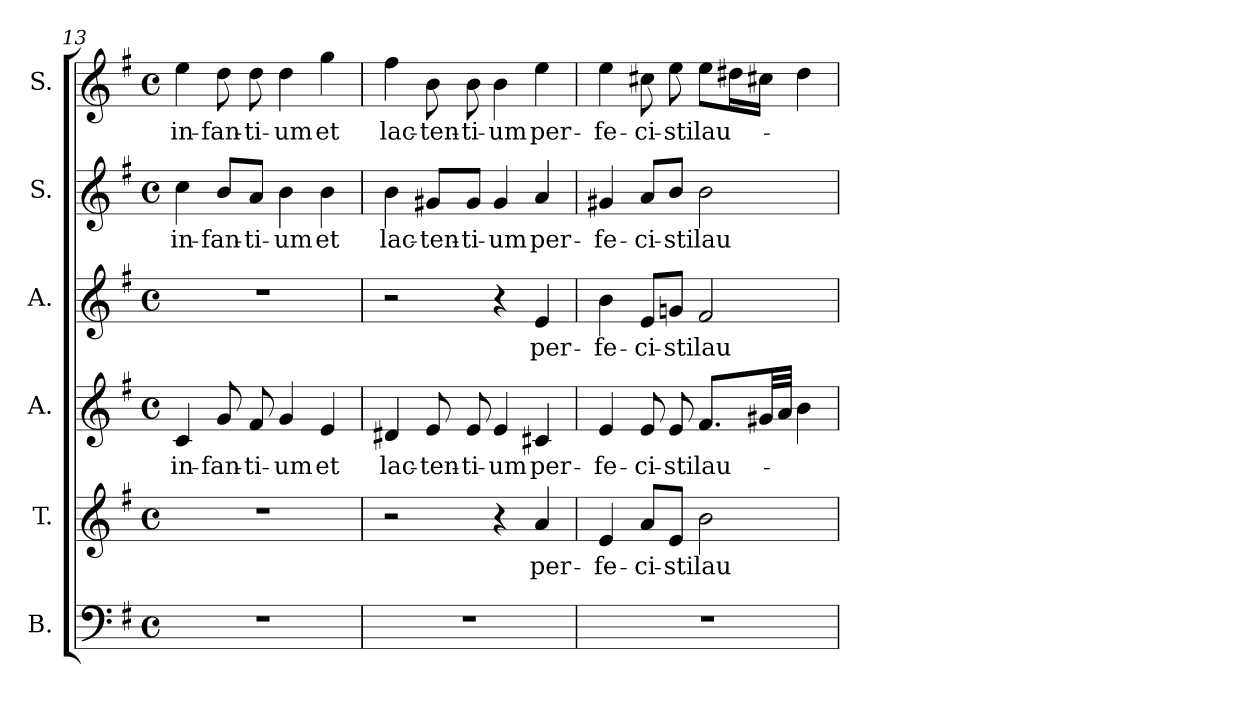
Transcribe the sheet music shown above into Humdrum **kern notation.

**kern	**kern	**text	**kern	**text	**kern	**text	**kern	**text	**kern	**text
*part6	*part5	*part5	*part4	*part4	*part3	*part3	*part2	*part2	*part1	*part1
*staff6	*staff5	*staff5	*staff4	*staff4	*staff3	*staff3	*staff2	*staff2	*staff1	*staff1
*I"B.	*I"T.	*	*I"A.	*	*I"A.	*	*I"S.	*	*I"S.	*
*I'B.	*I'T.	*	*I'A.	*	*I'A.	*	*I'S.	*	*I'S.	*
*clefF4	*clefG2	*	*clefG2	*	*clefG2	*	*clefG2	*	*clefG2	*
*	*ITrd7c12	*	*	*	*	*	*	*	*	*
*k[f#]	*k[f#]	*	*k[f#]	*	*k[f#]	*	*k[f#]	*	*k[f#]	*
*G:	*G:	*	*G:	*	*G:	*	*G:	*	*G:	*
*M4/4	*M4/4	*	*M4/4	*	*M4/4	*	*M4/4	*	*M4/4	*
*met(c)	*met(c)	*	*met(c)	*	*met(c)	*	*met(c)	*	*met(c)	*
=13	=13	=13	=13	=13	=13	=13	=13	=13	=13	=13
!	!	!	!	!LO:LY:b:color=#000000	!	!	!	!	!	!
!	!	!	!	!	!	!	!	!LO:LY:b:color=#000000	!	!
!	!	!	!	!	!	!	!	!	!	!LO:LY:b:color=#000000
1r	1r	.	4ci/	in-	1r	.	4cci\	in-	4eei\	in-
!	!	!	!	!LO:LY:b:color=#000000	!	!	!	!	!	!
!	!	!	!	!	!	!	!	!LO:LY:b:color=#000000	!	!
!	!	!	!	!	!	!	!	!	!	!LO:LY:b:color=#000000
.	.	.	8gi/	-fan-	.	.	8bi/L	-fan-	8ddi\	-fan-
!	!	!	!	!LO:LY:b:color=#000000	!	!	!	!	!	!
!	!	!	!	!	!	!	!	!LO:LY:b:color=#000000	!	!
!	!	!	!	!	!	!	!	!	!	!LO:LY:b:color=#000000
.	.	.	8f#i/	-ti-	.	.	8ai/J	-ti-	8ddi\	-ti-
!	!	!	!	!LO:LY:b:color=#000000	!	!	!	!	!	!
!	!	!	!	!	!	!	!	!LO:LY:b:color=#000000	!	!
!	!	!	!	!	!	!	!	!	!	!LO:LY:b:color=#000000
.	.	.	4gi/	-um	.	.	4bi\	-um	4ddi\	-um
!	!	!	!	!LO:LY:b:color=#000000	!	!	!	!	!	!
!	!	!	!	!	!	!	!	!LO:LY:b:color=#000000	!	!
!	!	!	!	!	!	!	!	!	!	!LO:LY:b:color=#000000
.	.	.	4ei/	et	.	.	4bi\	et	4ggi\	et
=14	=14	=14	=14	=14	=14	=14	=14	=14	=14	=14
!	!	!	!	!LO:LY:b:color=#000000	!	!	!	!	!	!
!	!	!	!	!	!	!	!	!LO:LY:b:color=#000000	!	!
!	!	!	!	!	!	!	!	!	!	!LO:LY:b:color=#000000
1r	2r	.	4d#Xi/	lac-	2r	.	4bi\	lac-	4ff#i\	lac-
!	!	!	!	!LO:LY:b:color=#000000	!	!	!	!	!	!
!	!	!	!	!	!	!	!	!LO:LY:b:color=#000000	!	!
!	!	!	!	!	!	!	!	!	!	!LO:LY:b:color=#000000
.	.	.	8ei/	-ten-	.	.	8g#Xi/L	-ten-	8bi\	-ten-
!	!	!	!	!LO:LY:b:color=#000000	!	!	!	!	!	!
!	!	!	!	!	!	!	!	!LO:LY:b:color=#000000	!	!
!	!	!	!	!	!	!	!	!	!	!LO:LY:b:color=#000000
.	.	.	8ei/	-ti-	.	.	8g#i/J	-ti-	8bi\	-ti-
!	!	!	!	!LO:LY:b:color=#000000	!	!	!	!	!	!
!	!	!	!	!	!	!	!	!LO:LY:b:color=#000000	!	!
!	!	!	!	!	!	!	!	!	!	!LO:LY:b:color=#000000
.	4r	.	4ei/	-um	4r	.	4g#i/	-um	4bi\	-um
!	!	!LO:LY:b:color=#000000	!	!	!	!	!	!	!	!
!	!	!	!	!LO:LY:b:color=#000000	!	!	!	!	!	!
!	!	!	!	!	!	!LO:LY:b:color=#000000	!	!	!	!
!	!	!	!	!	!	!	!	!LO:LY:b:color=#000000	!	!
!	!	!	!	!	!	!	!	!	!	!LO:LY:b:color=#000000
.	4Ai/	per-	4c#Xi/	per-	4ei/	per-	4ai/	per-	4eei\	per-
=15	=15	=15	=15	=15	=15	=15	=15	=15	=15	=15
!	!	!LO:LY:b:color=#000000	!	!	!	!	!	!	!	!
!	!	!	!	!LO:LY:b:color=#000000	!	!	!	!	!	!
!	!	!	!	!	!	!LO:LY:b:color=#000000	!	!	!	!
!	!	!	!	!	!	!	!	!LO:LY:b:color=#000000	!	!
!	!	!	!	!	!	!	!	!	!	!LO:LY:b:color=#000000
1r	4Ei/	-fe-	4ei/	-fe-	4bi\	-fe-	4g#Xi/	-fe-	4eei\	-fe-
!	!	!LO:LY:b:color=#000000	!	!	!	!	!	!	!	!
!	!	!	!	!LO:LY:b:color=#000000	!	!	!	!	!	!
!	!	!	!	!	!	!LO:LY:b:color=#000000	!	!	!	!
!	!	!	!	!	!	!	!	!LO:LY:b:color=#000000	!	!
!	!	!	!	!	!	!	!	!	!	!LO:LY:b:color=#000000
.	8Ai/L	-ci-	8ei/	-ci-	8ei/L	-ci-	8ai/L	-ci-	8cc#Xi\	-ci-
!	!	!LO:LY:b:color=#000000	!	!	!	!	!	!	!	!
!	!	!	!	!LO:LY:b:color=#000000	!	!	!	!	!	!
!	!	!	!	!	!	!LO:LY:b:color=#000000	!	!	!	!
!	!	!	!	!	!	!	!	!LO:LY:b:color=#000000	!	!
!	!	!	!	!	!	!	!	!	!	!LO:LY:b:color=#000000
.	8Ei/J	-sti	8ei/	-sti	8gni/J	-sti	8bi/J	-sti	8eei\	-sti
!	!	!LO:LY:b:color=#000000	!	!	!	!	!	!	!	!
!	!	!	!	!LO:LY:b:color=#000000	!	!	!	!	!	!
!	!	!	!	!	!	!LO:LY:b:color=#000000	!	!	!	!
!	!	!	!	!	!	!	!	!LO:LY:b:color=#000000	!	!
!	!	!	!	!	!	!	!	!	!	!LO:LY:b:color=#000000
.	2Bi\	lau-	8.f#i/L	lau-	2f#i/	lau-	2bi\	lau-	8eei\L	lau-
.	.	.	.	.	.	.	.	.	16dd#Xi\L	.
.	.	.	32g#Xi/LL	.	.	.	.	.	16cc#Xi\JJ	.
.	.	.	32ai/JJJ	.	.	.	.	.	.	.
.	.	.	4bi\	.	.	.	.	.	4dd#i\	.
=	=	=	=	=	=	=	=	=	=	=
*-	*-	*-	*-	*-	*-	*-	*-	*-	*-	*-
